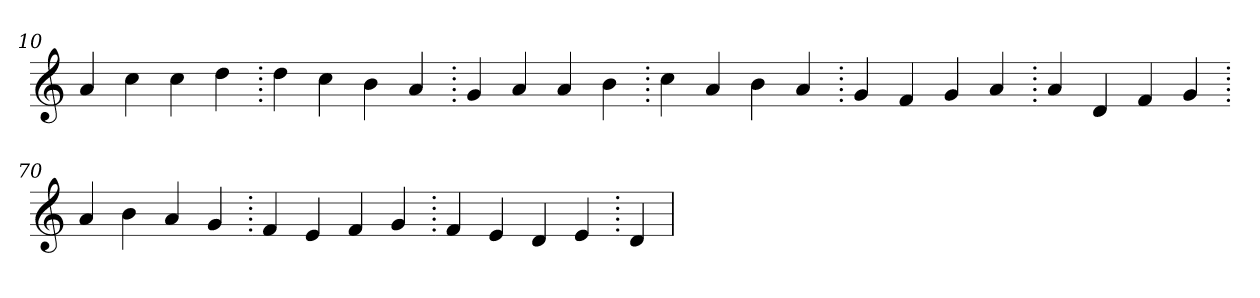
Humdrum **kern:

**kern
*part1
*staff1
*clefG2
=10.
4a
4cc
4cc
4dd
=20.
4dd
4cc
4b
4a
=30.
4g
4a
4a
4b
=40.
4cc
4a
4b
4a
=50.
4g
4f
4g
4a
=60.
4a
4d
4f
4g
=70.
4a
4b
4a
4g
=80.
4f
4e
4f
4g
=90.
4f
4e
4d
4e
=100.
4d
=
*-
